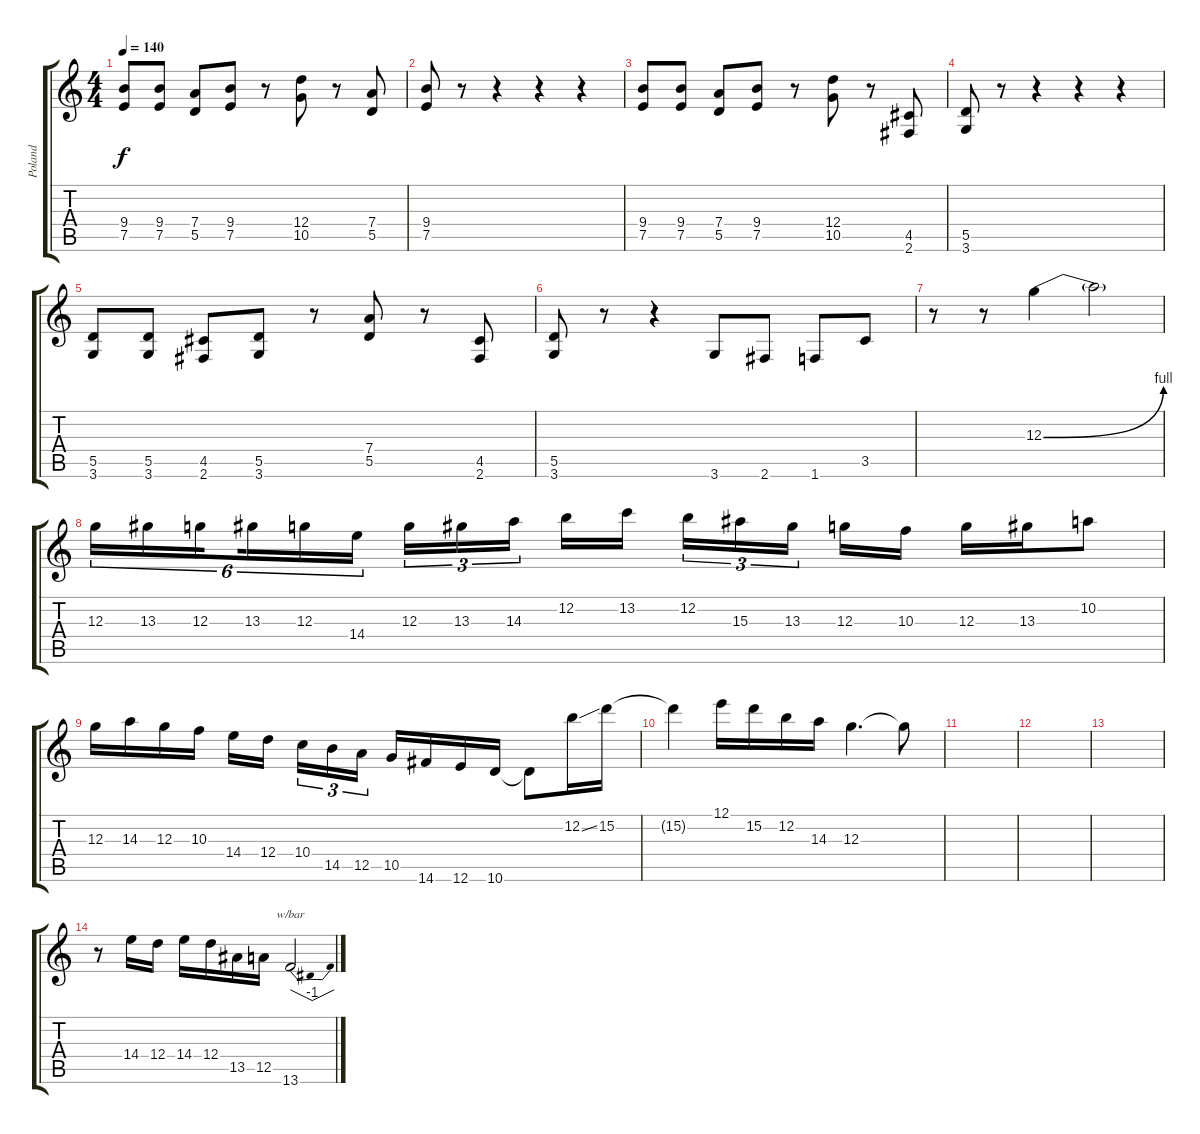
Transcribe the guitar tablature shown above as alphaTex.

\track ("Poland" "Poland") {instrument distortionguitar}
\staff {score tabs}
\tuning (E4 B3 G3 D3 A2 E2) {hide}
\ts (4 4)
\tempo 140
\clef g2
\ks c
(9.4 7.5).8{dy f} (9.4 7.5).8 (7.4 5.5).8 (9.4 7.5).8 r.8 (12.4 10.5).8 r.8 (7.4 5.5).8 |
(9.4 7.5).8 r.8 r.4 r.4 r.4 |
(9.4 7.5).8 (9.4 7.5).8 (7.4 5.5).8 (9.4 7.5).8 r.8 (12.4 10.5).8 r.8 (4.5 2.6).8 |
(5.5 3.6).8 r.8 r.4 r.4 r.4 |
(5.5 3.6).8 (5.5 3.6).8 (4.5 2.6).8 (5.5 3.6).8 r.8 (7.4 5.5).8 r.8 (4.5 2.6).8 |
(5.5 3.6).8 r.8 r.4 3.6.8 2.6.8 1.6.8 3.5.8 |
r.8{volume 16} r.8 12.3{be (bend 0 0 60 4)}.4 12.3{t}.2 |
12.3.16{tu (6 4)} 13.3.16{tu (6 4)} 12.3.16{tu (6 4) beam splitsecondary} 13.3.16{tu (6 4)} 12.3.16{tu (6 4)} 14.4.16{tu (6 4)} 12.3.16{tu (3 2)} 13.3.16{tu (3 2)} 14.3.16{tu (3 2) beam splitsecondary} 12.2.16 13.2.16 12.2.16{tu (3 2)} 15.3.16{tu (3 2)} 13.3.16{tu (3 2) beam splitsecondary} 12.3.16 10.3.16 12.3.16 13.3.16 10.2.8 |
12.3.16 14.3.16 12.3.16 10.3.16 14.4.16 12.4.16{beam splitsecondary} 10.4.16{tu (3 2)} 14.5.16{tu (3 2)} 12.5.16{tu (3 2)} 10.5.16 14.6.16 12.6.16 10.6.16 10.6{t}.8 12.2{ss}.16 15.2.16 |
15.2{t}.4 12.1.16 15.2.16 12.2.16 14.3.16 12.3.4{d} 12.3{t}.8 |
|
|
|
r.8 14.4.16 12.4.16 14.4.16 12.4.16 13.5.16 12.5.16 13.6.2{tbe (dip default 0 0 30 -4 60 0)}
